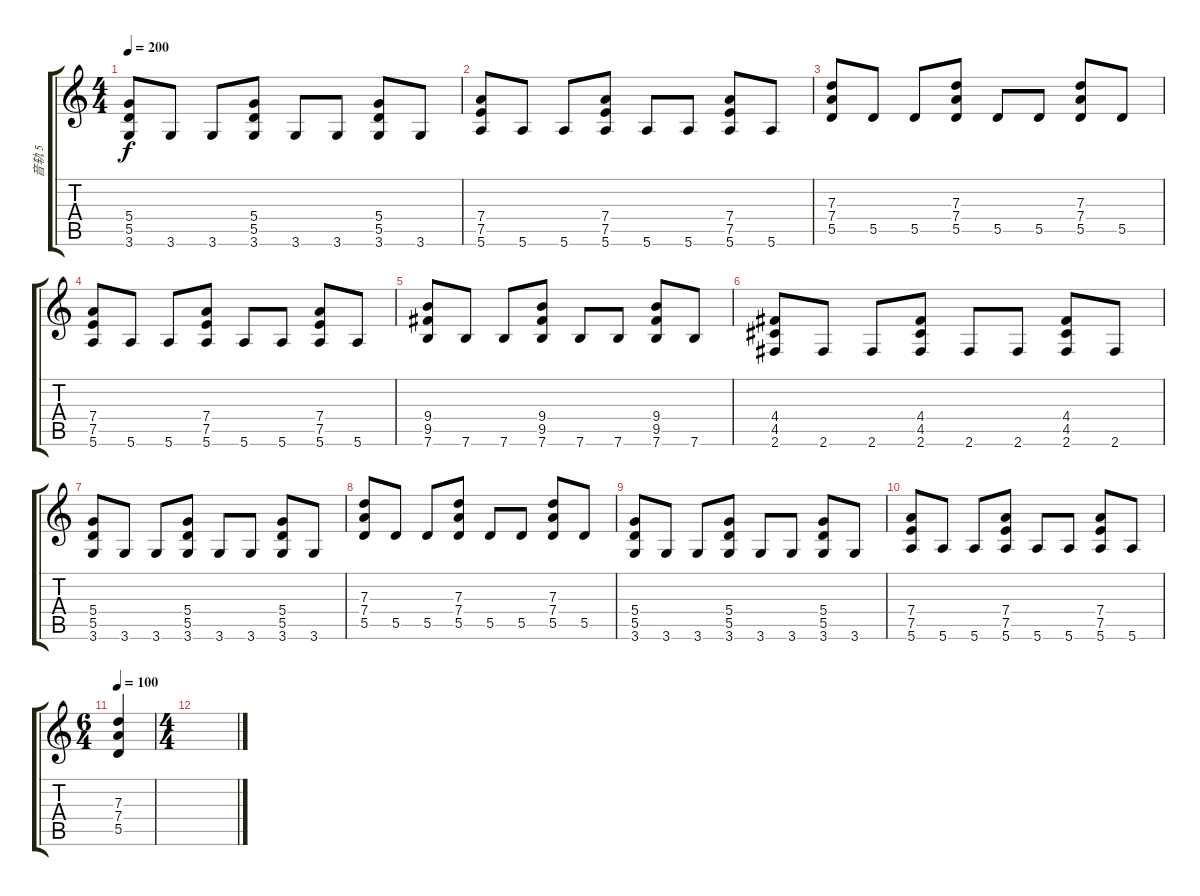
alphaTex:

\track ("音轨 5" "音轨 5") {instrument overdrivenguitar}
\staff {score tabs}
\tuning (E4 B3 G3 D3 A2 E2) {hide}
\ts (4 4)
\tempo 200
\clef g2
\ks c
(5.4 5.5 3.6).8{dy f} 3.6.8 3.6.8 (5.4 5.5 3.6).8 3.6.8 3.6.8 (5.4 5.5 3.6).8 3.6.8 |
(7.4 7.5 5.6).8 5.6.8 5.6.8 (7.4 7.5 5.6).8 5.6.8 5.6.8 (7.4 7.5 5.6).8 5.6.8 |
(7.3 7.4 5.5).8 5.5.8 5.5.8 (7.3 7.4 5.5).8 5.5.8 5.5.8 (7.3 7.4 5.5).8 5.5.8 |
(7.4 7.5 5.6).8 5.6.8 5.6.8 (7.4 7.5 5.6).8 5.6.8 5.6.8 (7.4 7.5 5.6).8 5.6.8 |
(9.4 9.5 7.6).8 7.6.8 7.6.8 (9.4 9.5 7.6).8 7.6.8 7.6.8 (9.4 9.5 7.6).8 7.6.8 |
(4.4 4.5 2.6).8 2.6.8 2.6.8 (4.4 4.5 2.6).8 2.6.8 2.6.8 (4.4 4.5 2.6).8 2.6.8 |
(5.4 5.5 3.6).8 3.6.8 3.6.8 (5.4 5.5 3.6).8 3.6.8 3.6.8 (5.4 5.5 3.6).8 3.6.8 |
(7.3 7.4 5.5).8 5.5.8 5.5.8 (7.3 7.4 5.5).8 5.5.8 5.5.8 (7.3 7.4 5.5).8 5.5.8 |
(5.4 5.5 3.6).8 3.6.8 3.6.8 (5.4 5.5 3.6).8 3.6.8 3.6.8 (5.4 5.5 3.6).8 3.6.8 |
(7.4 7.5 5.6).8 5.6.8 5.6.8 (7.4 7.5 5.6).8 5.6.8 5.6.8 (7.4 7.5 5.6).8 5.6.8 |
\ts (6 4)
\tempo 100
(7.3 7.4 5.5).4 |
\ts (4 4)
